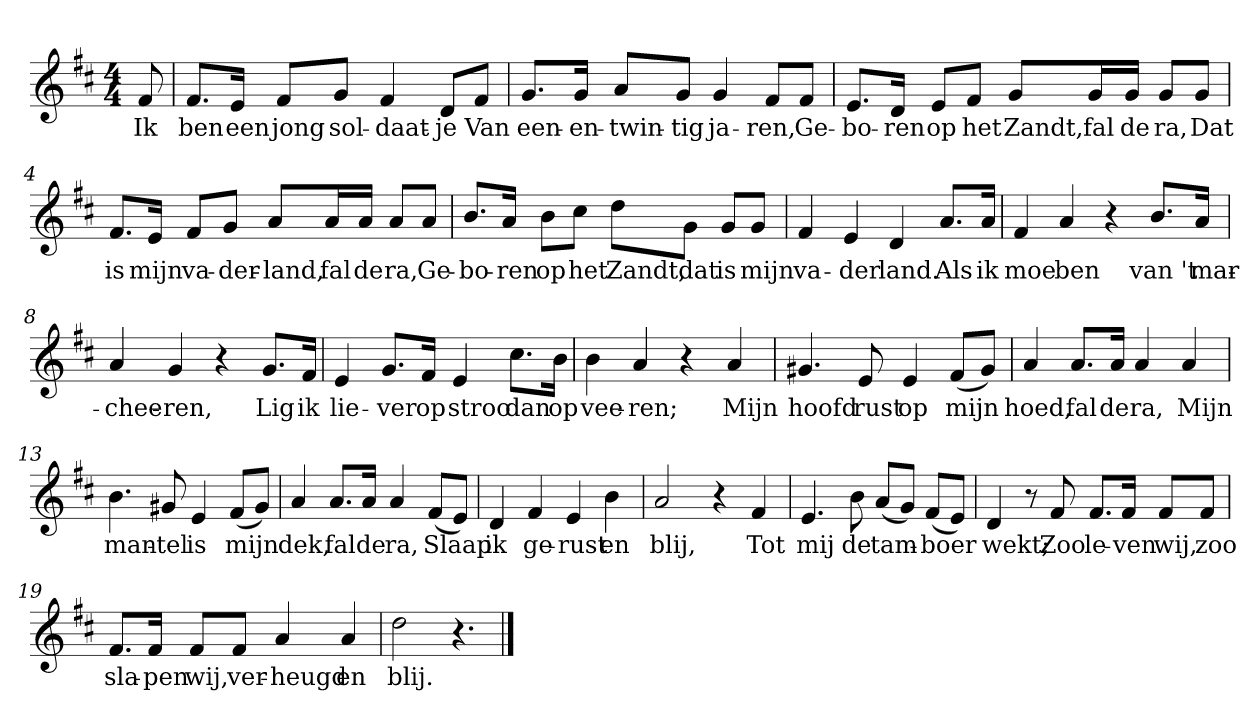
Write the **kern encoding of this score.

**kern	**text
*part1	*part1
*staff1	*staff1
*clefG2	*
*k[f#c#]	*
*D:	*
*M4/4	*
*MM120	*
=	=
8f#	Ik
=1	=1
8.f#/L	ben
16e/Jk	een
8f#/L	jong
8g/J	sol-
4f#	-daat-
8d/L	-je
8f#/J	Van
=2	=2
8.g/L	een-
16g/Jk	-en-
8a/L	-twin-
8g/J	-tig
4g	ja-
8f#/L	-ren,
8f#/J	Ge-
=3	=3
8.e/L	-bo-
16d/Jk	-ren
8e/L	op
8f#/J	het
8g/L	Zandt,
16g/L	fal
16g/JJ	de
8g/L	ra,
8g/J	Dat
=4	=4
8.f#/L	is
16e/Jk	mijn
8f#/L	va-
8g/J	-der-
8a/L	-land,
16a/L	fal
16a/JJ	de
8a/L	ra,
8a/J	Ge-
=5	=5
8.b/L	-bo-
16a/Jk	-ren
8b\L	op
8cc#\J	het
8dd\L	Zandt,
8g\J	dat
8g/L	is
8g/J	mijn
=6	=6
4f#	va-
4e	-der
4d	land.
8.a/L	Als
16a/Jk	ik
=7	=7
4f#	moe
4a	ben
4r	.
8.b/L	van 't
16a/Jk	mar-
=8	=8
4a	-chee-
4g	-ren,
4r	.
8.g/L	Lig
16f#/Jk	ik
=9	=9
4e	lie-
8.g/L	-ver
16f#/Jk	op
4e	stroo
8.cc#\L	dan
16b\Jk	op
=10	=10
4b	vee-
4a	-ren;
4r	.
4a	Mijn
=11	=11
4.g#X	hoofd
8e	rust
4e	op
(8f#/L	mijn
8g#/J)	.
=12	=12
4a	hoed,
8.a/L	fal
16a/Jk	de
4a	ra,
4a	Mijn
=13	=13
4.b	man-
8g#X	-tel
4e	is
(8f#/L	mijn
8g#/J)	.
=14	=14
4a	dek,
8.a/L	fal
16a/Jk	de
4a	ra,
(8f#/L	Slaap
8e/J)	.
=15	=15
4d	ik
4f#	ge-
4e	-rust
4b	en
=16	=16
2a	blij,
4r	.
4f#	Tot
=17	=17
4.e	mij
8b	de
(8a/L	tam-
8g/J)	.
(8f#/L	-boer
8e/J)	.
=18	=18
4d	wekt;
8r	.
8f#	Zoo
8.f#/L	le-
16f#/Jk	-ven
8f#/L	wij,
8f#/J	zoo
=19	=19
8.f#/L	sla-
16f#/Jk	-pen
8f#/L	wij,
8f#/J	ver-
4a	-heugd
4a	en
=20	=20
2dd	blij.
4.r	.
==	==
*-	*-
